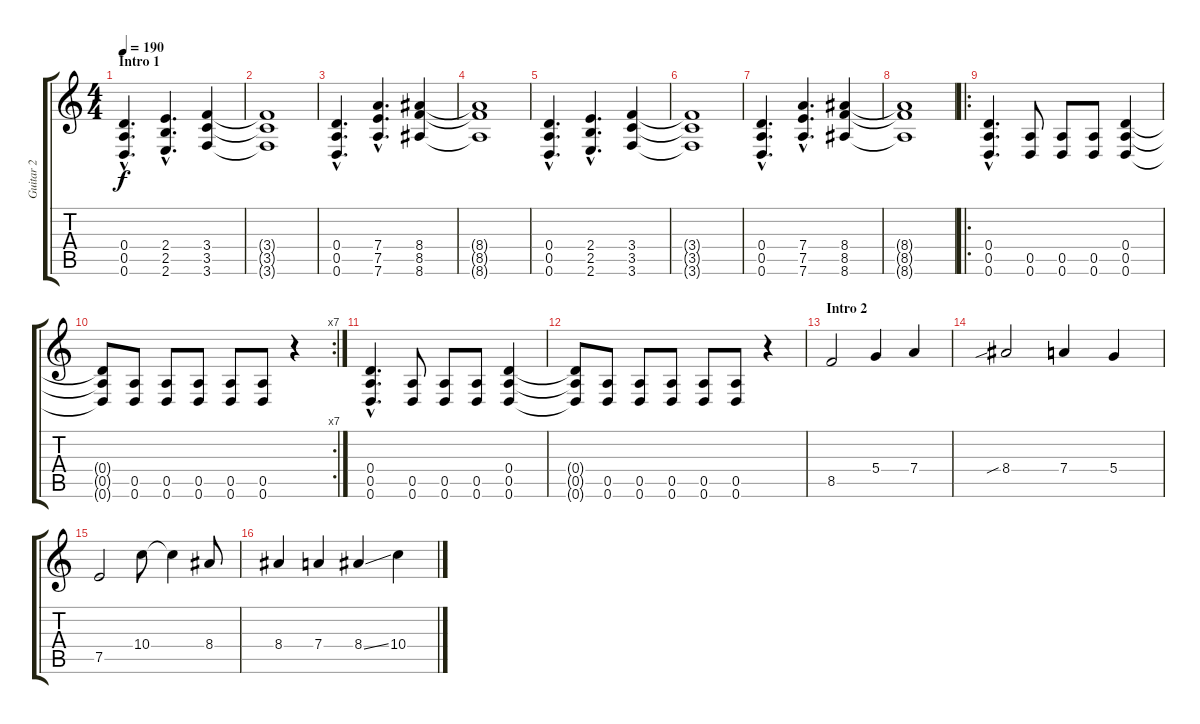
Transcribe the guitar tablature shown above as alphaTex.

\track ("Guitar 2" "Guitar 2") {instrument overdrivenguitar}
\staff {score tabs}
\tuning (E4 B3 G3 D3 A2 D2) {hide}
\ts (4 4)
\section ("" "Intro 1")
\tempo 190
\clef g2
\ks c
(0.4{hac} 0.5{hac} 0.6{hac}).4{d dy f instrument overdrivenguitar} (2.4{hac} 2.5{hac} 2.6{hac}).4{d} (3.4 3.5 3.6).4 |
(3.4{t} 3.5{t} 3.6{t}).1 |
(0.4{hac} 0.5{hac} 0.6{hac}).4{d} (7.4{hac} 7.5{hac} 7.6{hac}).4{d} (8.4 8.5 8.6).4 |
(8.4{t} 8.5{t} 8.6{t}).1 |
(0.4{hac} 0.5{hac} 0.6{hac}).4{d} (2.4{hac} 2.5{hac} 2.6{hac}).4{d} (3.4 3.5 3.6).4 |
(3.4{t} 3.5{t} 3.6{t}).1 |
(0.4{hac} 0.5{hac} 0.6{hac}).4{d} (7.4{hac} 7.5{hac} 7.6{hac}).4{d} (8.4 8.5 8.6).4 |
(8.4{t} 8.5{t} 8.6{t}).1 |
\ro
(0.4{hac} 0.5{hac} 0.6{hac}).4{d} (0.5 0.6).8 (0.5 0.6).8 (0.5 0.6).8 (0.4 0.5 0.6).4 |
\rc 7
(0.4{t} 0.5{t} 0.6{t}).8 (0.5 0.6).8 (0.5 0.6).8 (0.5 0.6).8 (0.5 0.6).8 (0.5 0.6).8 r.4 |
(0.4{hac} 0.5{hac} 0.6{hac}).4{d} (0.5 0.6).8 (0.5 0.6).8 (0.5 0.6).8 (0.4 0.5 0.6).4 |
(0.4{t} 0.5{t} 0.6{t}).8 (0.5 0.6).8 (0.5 0.6).8 (0.5 0.6).8 (0.5 0.6).8 (0.5 0.6).8 r.4 |
\section ("" "Intro 2")
8.5.2 5.4.4 7.4.4 |
8.4{sib}.2 7.4.4 5.4.4 |
7.5.2 10.4.8 10.4{t}.4 8.4.8 |
8.4.4 7.4.4 8.4{ss}.4 10.4.4
